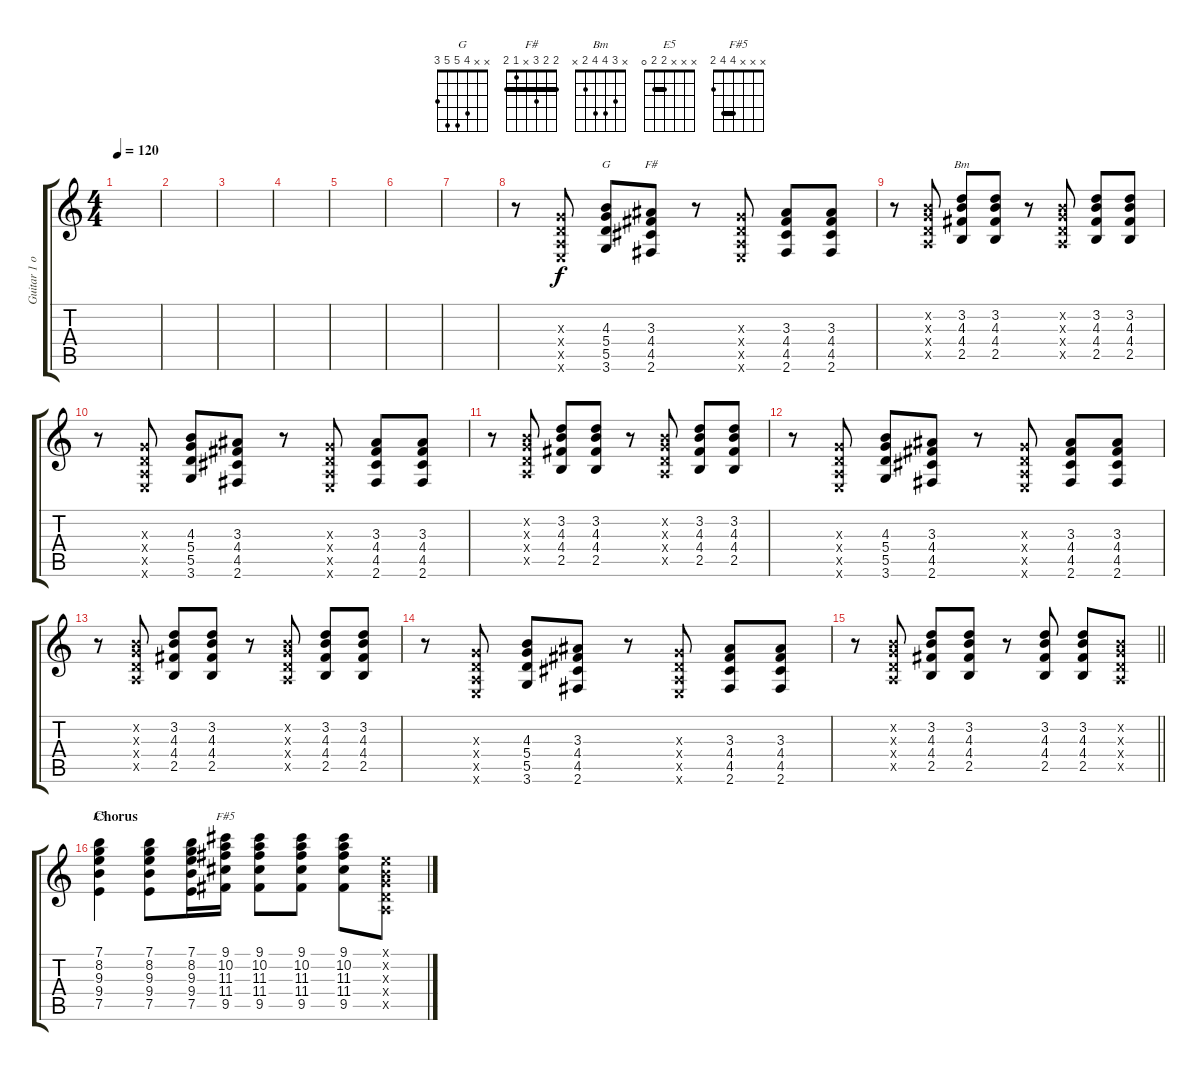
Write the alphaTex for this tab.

\track ("Guitar 1 overdrive" "Guitar 1 o") {instrument overdrivenguitar}
\staff {score tabs}
\tuning (E4 B3 G3 D3 A2 E2) {hide}
\chord ("G" x x 4 5 5 3)
\chord ("F#" 2 2 3 x 1 2) {barre 2}
\chord ("Bm" x 3 4 4 2 x)
\chord ("E5" x x x 2 2 0) {barre 2}
\chord ("F#5" x x x 4 4 2) {barre 4}
\ts (4 4)
\tempo 120
\clef g2
\ks c
|
|
|
|
|
|
|
r.8 (0.3{x} 0.4{x} 0.5{x} 0.6{x}).8 (4.3 5.4 5.5 3.6).8{ch "G"} (3.3 4.4 4.5 2.6).8{ch "F#"} r.8 (0.3{x} 0.4{x} 0.5{x} 0.6{x}).8 (3.3 4.4 4.5 2.6).8 (3.3 4.4 4.5 2.6).8 |
r.8 (0.2{x} 0.3{x} 0.4{x} 0.5{x}).8 (3.2 4.3 4.4 2.5).8{ch "Bm"} (3.2 4.3 4.4 2.5).8 r.8 (0.2{x} 0.3{x} 0.4{x} 0.5{x}).8 (3.2 4.3 4.4 2.5).8 (3.2 4.3 4.4 2.5).8 |
r.8 (0.3{x} 0.4{x} 0.5{x} 0.6{x}).8 (4.3 5.4 5.5 3.6).8 (3.3 4.4 4.5 2.6).8 r.8 (0.3{x} 0.4{x} 0.5{x} 0.6{x}).8 (3.3 4.4 4.5 2.6).8 (3.3 4.4 4.5 2.6).8 |
r.8 (0.2{x} 0.3{x} 0.4{x} 0.5{x}).8 (3.2 4.3 4.4 2.5).8 (3.2 4.3 4.4 2.5).8 r.8 (0.2{x} 0.3{x} 0.4{x} 0.5{x}).8 (3.2 4.3 4.4 2.5).8 (3.2 4.3 4.4 2.5).8 |
r.8 (0.3{x} 0.4{x} 0.5{x} 0.6{x}).8 (4.3 5.4 5.5 3.6).8 (3.3 4.4 4.5 2.6).8 r.8 (0.3{x} 0.4{x} 0.5{x} 0.6{x}).8 (3.3 4.4 4.5 2.6).8 (3.3 4.4 4.5 2.6).8 |
r.8 (0.2{x} 0.3{x} 0.4{x} 0.5{x}).8 (3.2 4.3 4.4 2.5).8 (3.2 4.3 4.4 2.5).8 r.8 (0.2{x} 0.3{x} 0.4{x} 0.5{x}).8 (3.2 4.3 4.4 2.5).8 (3.2 4.3 4.4 2.5).8 |
r.8 (0.3{x} 0.4{x} 0.5{x} 0.6{x}).8 (4.3 5.4 5.5 3.6).8 (3.3 4.4 4.5 2.6).8 r.8 (0.3{x} 0.4{x} 0.5{x} 0.6{x}).8 (3.3 4.4 4.5 2.6).8 (3.3 4.4 4.5 2.6).8 |
\barLineRight lightlight
r.8 (0.2{x} 0.3{x} 0.4{x} 0.5{x}).8 (3.2 4.3 4.4 2.5).8 (3.2 4.3 4.4 2.5).8 r.8 (3.2 4.3 4.4 2.5).8 (3.2 4.3 4.4 2.5).8 (0.2{x} 0.3{x} 0.4{x} 0.5{x}).8 |
\section ("" "Chorus")
(7.1 8.2 9.3 9.4 7.5).4{ch "E5"} (7.1 8.2 9.3 9.4 7.5).8 (7.1 8.2 9.3 9.4 7.5).16 (9.1 10.2 11.3 11.4 9.5).16{ch "F#5"} (9.1 10.2 11.3 11.4 9.5).8 (9.1 10.2 11.3 11.4 9.5).8 (9.1 10.2 11.3 11.4 9.5).8 (0.1{x} 0.2{x} 0.3{x} 0.4{x} 0.5{x}).8
